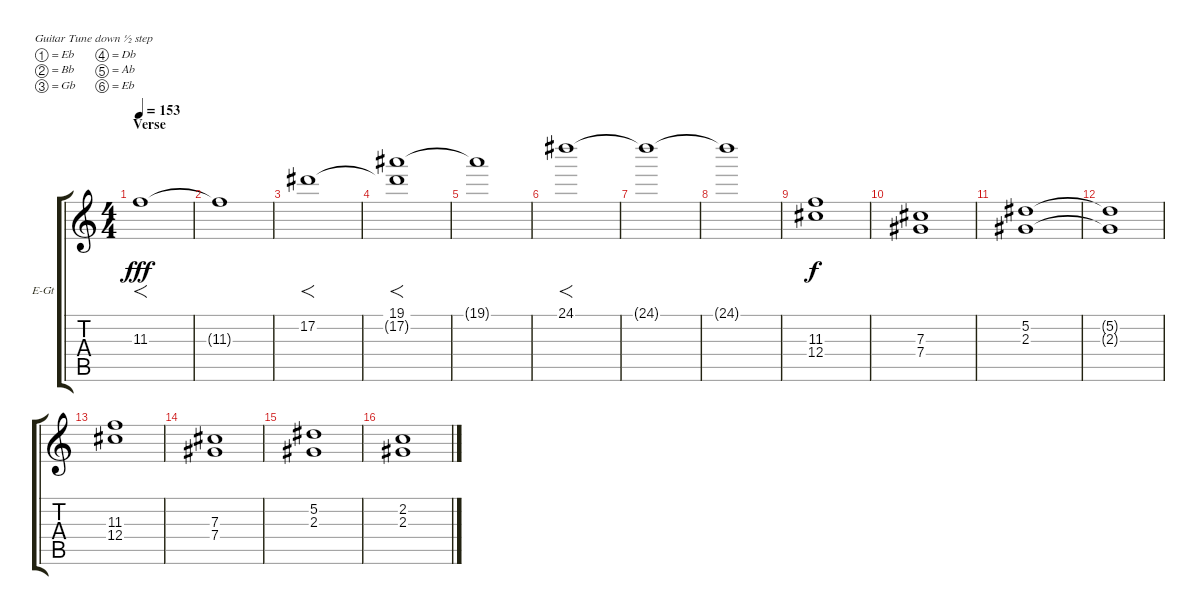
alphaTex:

\bracketExtendMode groupsimilarinstruments
\firstSystemTrackNameOrientation horizontal
\otherSystemsTrackNameOrientation horizontal
\track ("Effects/Feedbacks Guitar" "E-Gt") {instrument distortionguitar}
\staff {score tabs}
\tuning (Eb4 Bb3 Gb3 Db3 Ab2 Eb2)
\ts (4 4)
\section ("" "Verse")
\tempo 153
\clef g2
\ks c
11.3.1{f dy fff} |
11.3{t}.1 |
17.2.1{f} |
(17.2{t} 19.1).1{f} |
19.1{t}.1 |
24.1.1{f} |
24.1{t}.1 |
24.1{t}.1 |
(11.3 12.4).1{dy f} |
(7.3 7.4).1 |
(5.2 2.3).1 |
(5.2{t} 2.3{t}).1 |
(11.3 12.4).1 |
(7.3 7.4).1 |
(5.2 2.3).1 |
(2.2 2.3).1
